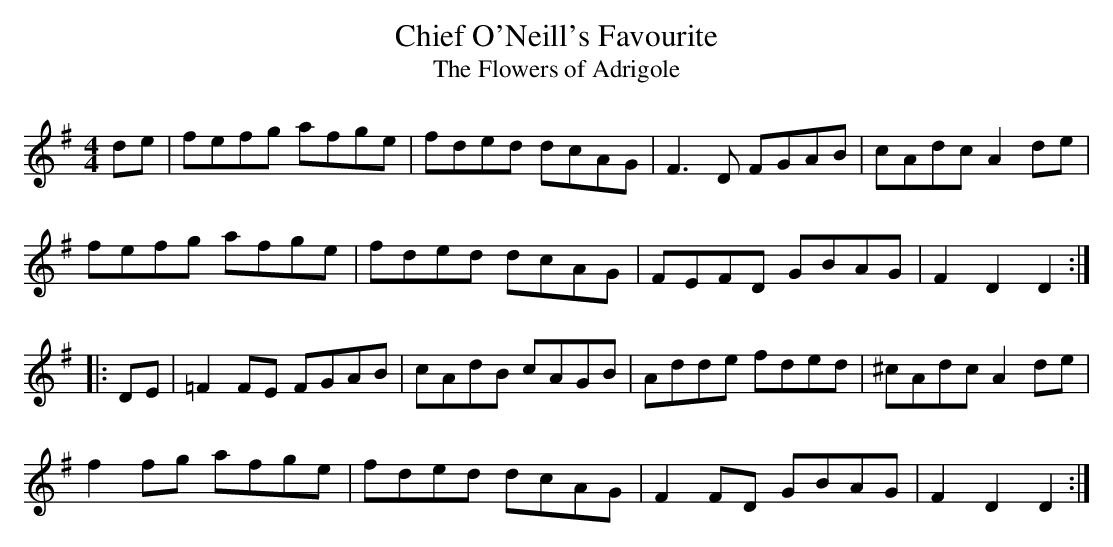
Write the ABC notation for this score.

X:1
T:Chief O'Neill's Favourite
T:The Flowers of Adrigole
M:4/4
K:Dmix
de | fefg afge | fded dcAG | F3D FGAB | cAdc A2de |
fefg afge | fded dcAG | FEFD GBAG | F2D2 D2 ::
DE | =F2FE FGAB | cAdB cAGB | Adde fded | ^cAdc A2de |
f2fg afge | fded dcAG | F2FD GBAG | F2D2 D2 :|
